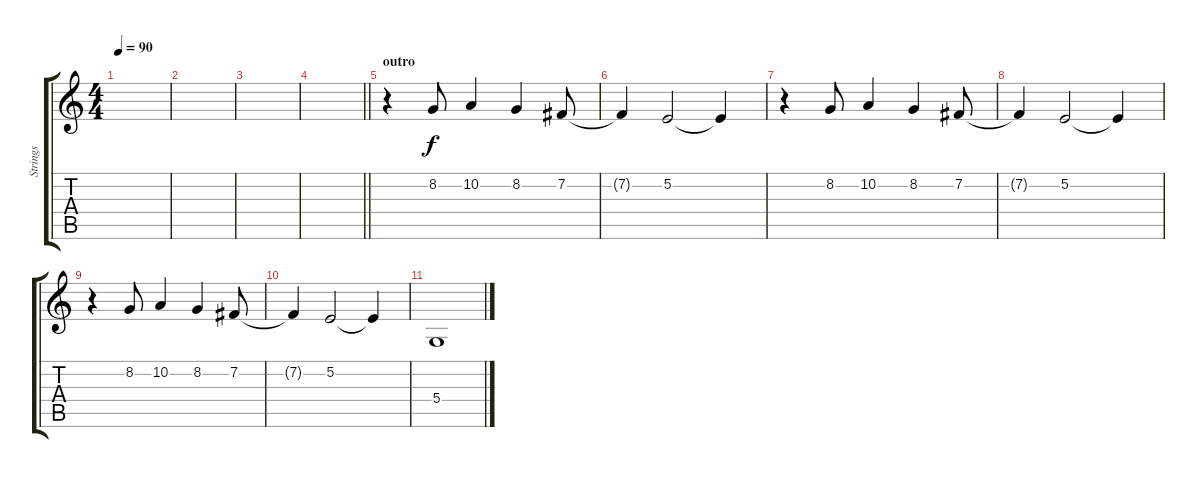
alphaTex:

\track ("Strings" "Strings") {instrument stringensemble1}
\staff {score tabs}
\tuning (E4 B3 G3 D3 A2 E2) {hide}
\ts (4 4)
\tempo 90
\clef g2
\ks c
|
|
|
\barLineRight lightlight
|
\section ("" "outro")
r.4 8.2.8 10.2.4 8.2.4 7.2.8 |
7.2{t}.4 5.2.2 5.2{t}.4 |
r.4 8.2.8 10.2.4 8.2.4 7.2.8 |
7.2{t}.4 5.2.2 5.2{t}.4 |
r.4 8.2.8 10.2.4 8.2.4 7.2.8 |
7.2{t}.4 5.2.2 5.2{t}.4 |
5.4.1
